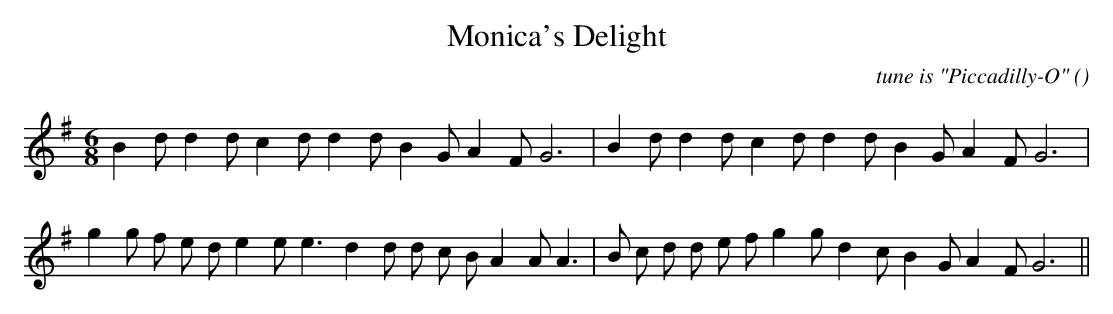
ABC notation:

X:1
T: Monica's Delight
C:tune is "Piccadilly-O"
O:
M:6/8
K:G
K:G
M:6/8
L:1/16
B4 d2 d4 d2 c4 d2 d4 d2 B4 G2 A4 F2 G12 |B4 d2 d4 d2 c4 d2 d4 d2 B4 G2 A4 F2 G12 |
g4 g2 f2 e2 d2 e4 e2 e6 d4 d2 d2 c2 B2 A4 A2 A6 |B2 c2 d2 d2 e2 f2 g4 g2 d4 c2 B4 G2 A4 F2 G12 ||
